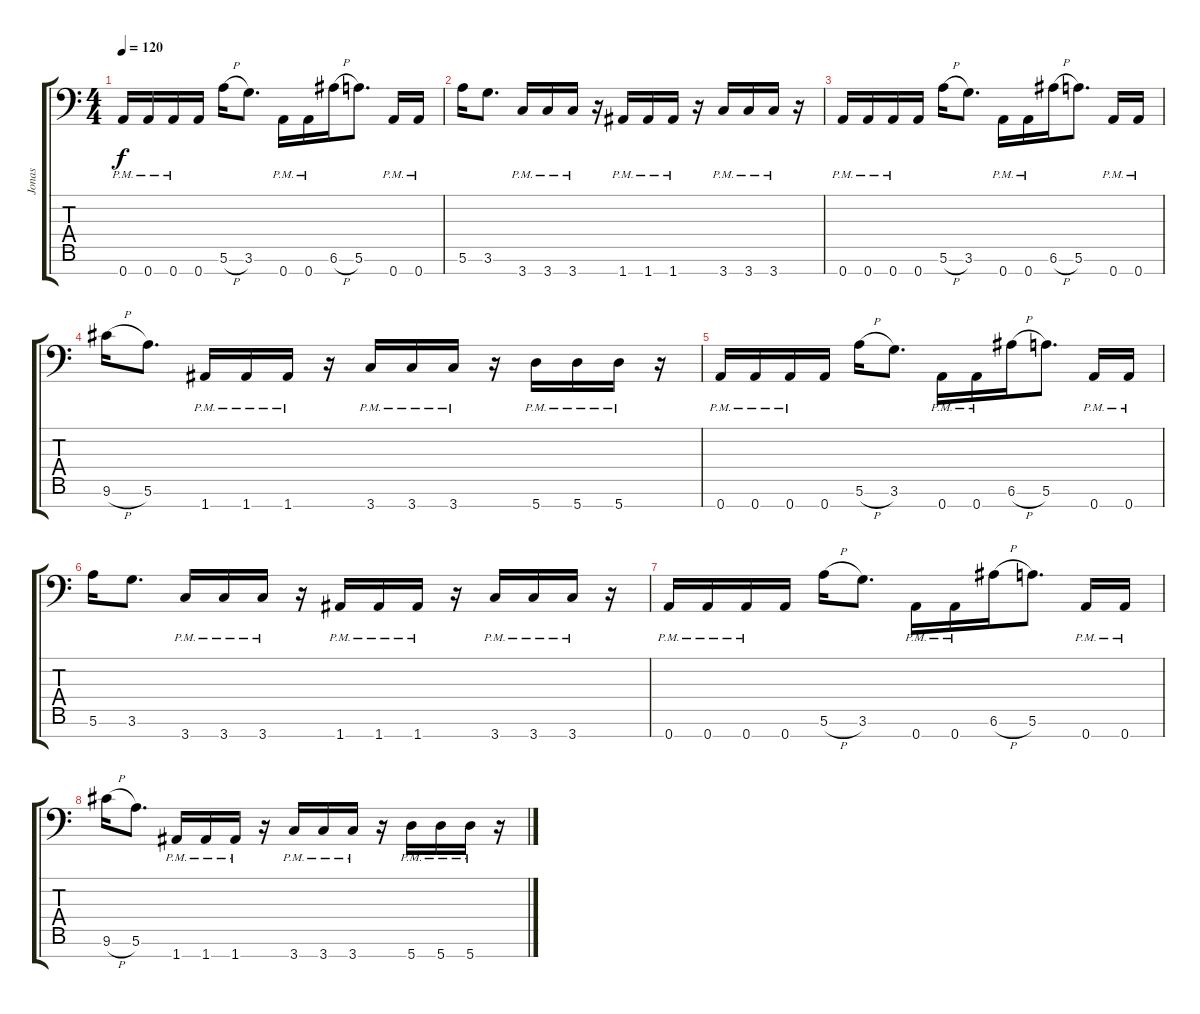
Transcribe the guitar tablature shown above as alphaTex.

\track ("Jonas" "Jonas") {instrument distortionguitar}
\staff {score tabs}
\tuning (E4 B3 G3 D3 A2 E2 A1) {hide}
\ts (4 4)
\tempo 120
\clef f4
\ks c
0.7{pm}.16{dy f} 0.7{pm}.16 0.7{pm}.16 0.7.16 5.6{h}.16 3.6.8{d} 0.7{pm}.16 0.7{pm}.16 6.6{h}.16 5.6.8{d} 0.7{pm}.16 0.7{pm}.16 |
5.6.16 3.6.8{d} 3.7{pm}.16 3.7{pm}.16 3.7{pm}.16 r.16 1.7{pm}.16 1.7{pm}.16 1.7{pm}.16 r.16 3.7{pm}.16 3.7{pm}.16 3.7{pm}.16 r.16 |
0.7{pm}.16 0.7{pm}.16 0.7{pm}.16 0.7.16 5.6{h}.16 3.6.8{d} 0.7{pm}.16 0.7{pm}.16 6.6{h}.16 5.6.8{d} 0.7{pm}.16 0.7{pm}.16 |
9.6{h}.16 5.6.8{d} 1.7{pm}.16 1.7{pm}.16 1.7{pm}.16 r.16 3.7{pm}.16 3.7{pm}.16 3.7{pm}.16 r.16 5.7{pm}.16 5.7{pm}.16 5.7{pm}.16 r.16 |
0.7{pm}.16 0.7{pm}.16 0.7{pm}.16 0.7.16 5.6{h}.16 3.6.8{d} 0.7{pm}.16 0.7{pm}.16 6.6{h}.16 5.6.8{d} 0.7{pm}.16 0.7{pm}.16 |
5.6.16 3.6.8{d} 3.7{pm}.16 3.7{pm}.16 3.7{pm}.16 r.16 1.7{pm}.16 1.7{pm}.16 1.7{pm}.16 r.16 3.7{pm}.16 3.7{pm}.16 3.7{pm}.16 r.16 |
0.7{pm}.16 0.7{pm}.16 0.7{pm}.16 0.7.16 5.6{h}.16 3.6.8{d} 0.7{pm}.16 0.7{pm}.16 6.6{h}.16 5.6.8{d} 0.7{pm}.16 0.7{pm}.16 |
9.6{h}.16 5.6.8{d} 1.7{pm}.16 1.7{pm}.16 1.7{pm}.16 r.16 3.7{pm}.16 3.7{pm}.16 3.7{pm}.16 r.16 5.7{pm}.16 5.7{pm}.16 5.7{pm}.16 r.16
